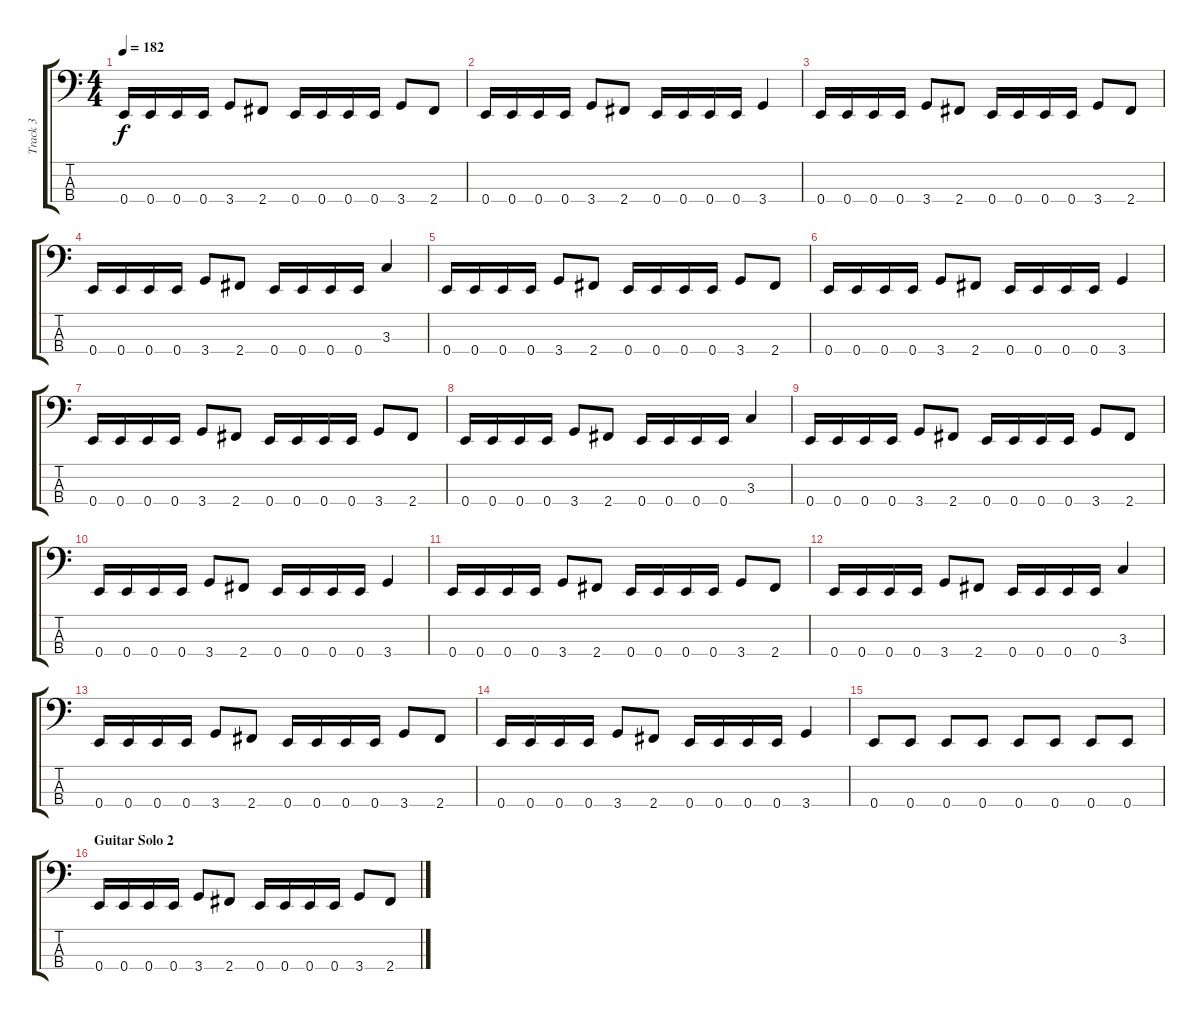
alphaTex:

\track ("Track 3" "Track 3") {instrument electricbassfinger}
\staff {score tabs}
\tuning (G2 D2 A1 E1) {hide}
\ts (4 4)
\tempo 182
\clef f4
\ks c
0.4.16{dy f} 0.4.16 0.4.16 0.4.16 3.4.8 2.4.8 0.4.16 0.4.16 0.4.16 0.4.16 3.4.8 2.4.8 |
0.4.16 0.4.16 0.4.16 0.4.16 3.4.8 2.4.8 0.4.16 0.4.16 0.4.16 0.4.16 3.4.4 |
0.4.16 0.4.16 0.4.16 0.4.16 3.4.8 2.4.8 0.4.16 0.4.16 0.4.16 0.4.16 3.4.8 2.4.8 |
0.4.16 0.4.16 0.4.16 0.4.16 3.4.8 2.4.8 0.4.16 0.4.16 0.4.16 0.4.16 3.3.4 |
0.4.16 0.4.16 0.4.16 0.4.16 3.4.8 2.4.8 0.4.16 0.4.16 0.4.16 0.4.16 3.4.8 2.4.8 |
0.4.16 0.4.16 0.4.16 0.4.16 3.4.8 2.4.8 0.4.16 0.4.16 0.4.16 0.4.16 3.4.4 |
0.4.16 0.4.16 0.4.16 0.4.16 3.4.8 2.4.8 0.4.16 0.4.16 0.4.16 0.4.16 3.4.8 2.4.8 |
0.4.16 0.4.16 0.4.16 0.4.16 3.4.8 2.4.8 0.4.16 0.4.16 0.4.16 0.4.16 3.3.4 |
0.4.16 0.4.16 0.4.16 0.4.16 3.4.8 2.4.8 0.4.16 0.4.16 0.4.16 0.4.16 3.4.8 2.4.8 |
0.4.16 0.4.16 0.4.16 0.4.16 3.4.8 2.4.8 0.4.16 0.4.16 0.4.16 0.4.16 3.4.4 |
0.4.16 0.4.16 0.4.16 0.4.16 3.4.8 2.4.8 0.4.16 0.4.16 0.4.16 0.4.16 3.4.8 2.4.8 |
0.4.16 0.4.16 0.4.16 0.4.16 3.4.8 2.4.8 0.4.16 0.4.16 0.4.16 0.4.16 3.3.4 |
0.4.16 0.4.16 0.4.16 0.4.16 3.4.8 2.4.8 0.4.16 0.4.16 0.4.16 0.4.16 3.4.8 2.4.8 |
0.4.16 0.4.16 0.4.16 0.4.16 3.4.8 2.4.8 0.4.16 0.4.16 0.4.16 0.4.16 3.4.4 |
0.4.8 0.4.8 0.4.8 0.4.8 0.4.8 0.4.8 0.4.8 0.4.8 |
\section ("" "Guitar Solo 2")
0.4.16 0.4.16 0.4.16 0.4.16 3.4.8 2.4.8 0.4.16 0.4.16 0.4.16 0.4.16 3.4.8 2.4.8
